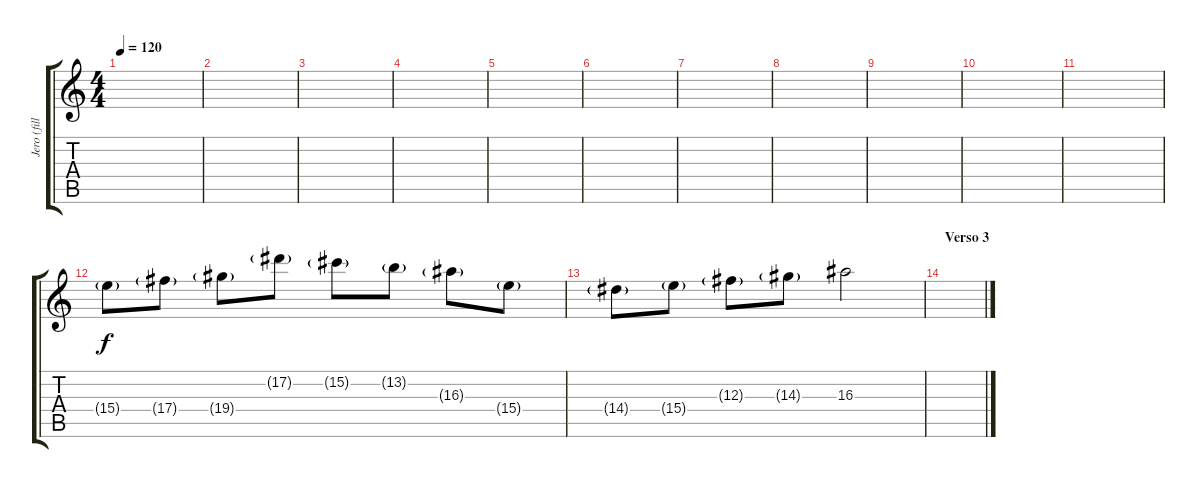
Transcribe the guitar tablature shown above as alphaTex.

\track ("Jero (fills/solo)" "Jero (fill") {instrument acousticguitarnylon}
\staff {score tabs}
\tuning (Eb4 Bb3 Gb3 Db3 Ab2 Eb2) {hide}
\ts (4 4)
\tempo 120
\clef g2
\ks c
|
|
|
|
|
|
|
|
|
|
|
15.4{g}.8 17.4{g}.8 19.4{g}.8 17.2{g}.8 15.2{g}.8 13.2{g}.8 16.3{g}.8 15.4{g}.8 |
14.4{g}.8 15.4{g}.8 12.3{g}.8 14.3{g}.8 16.3.2{dy f} |
\section ("" "Verso 3")
